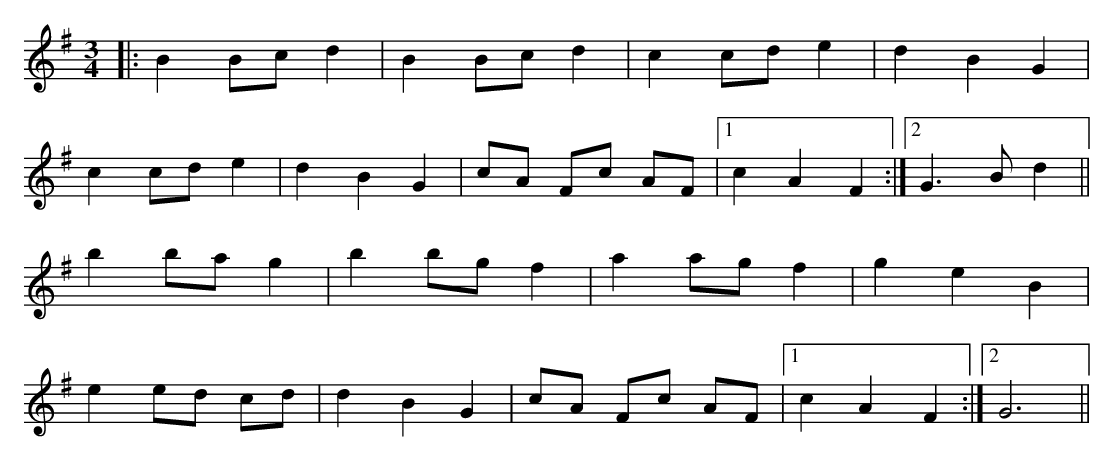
X:1
M:3/4
K:G
|:B2 Bc d2|B2 Bc d2|c2 cd e2|d2 B2 G2|
c2 cd e2|d2 B2 G2|cA Fc AF|1 c2 A2 F2:|2 G3B d2||
b2 ba g2|b2 bg f2|a2 ag f2|g2 e2 B2|
e2 ed cd|d2 B2 G2|cA Fc AF|1 c2 A2 F2:|2 G6||
